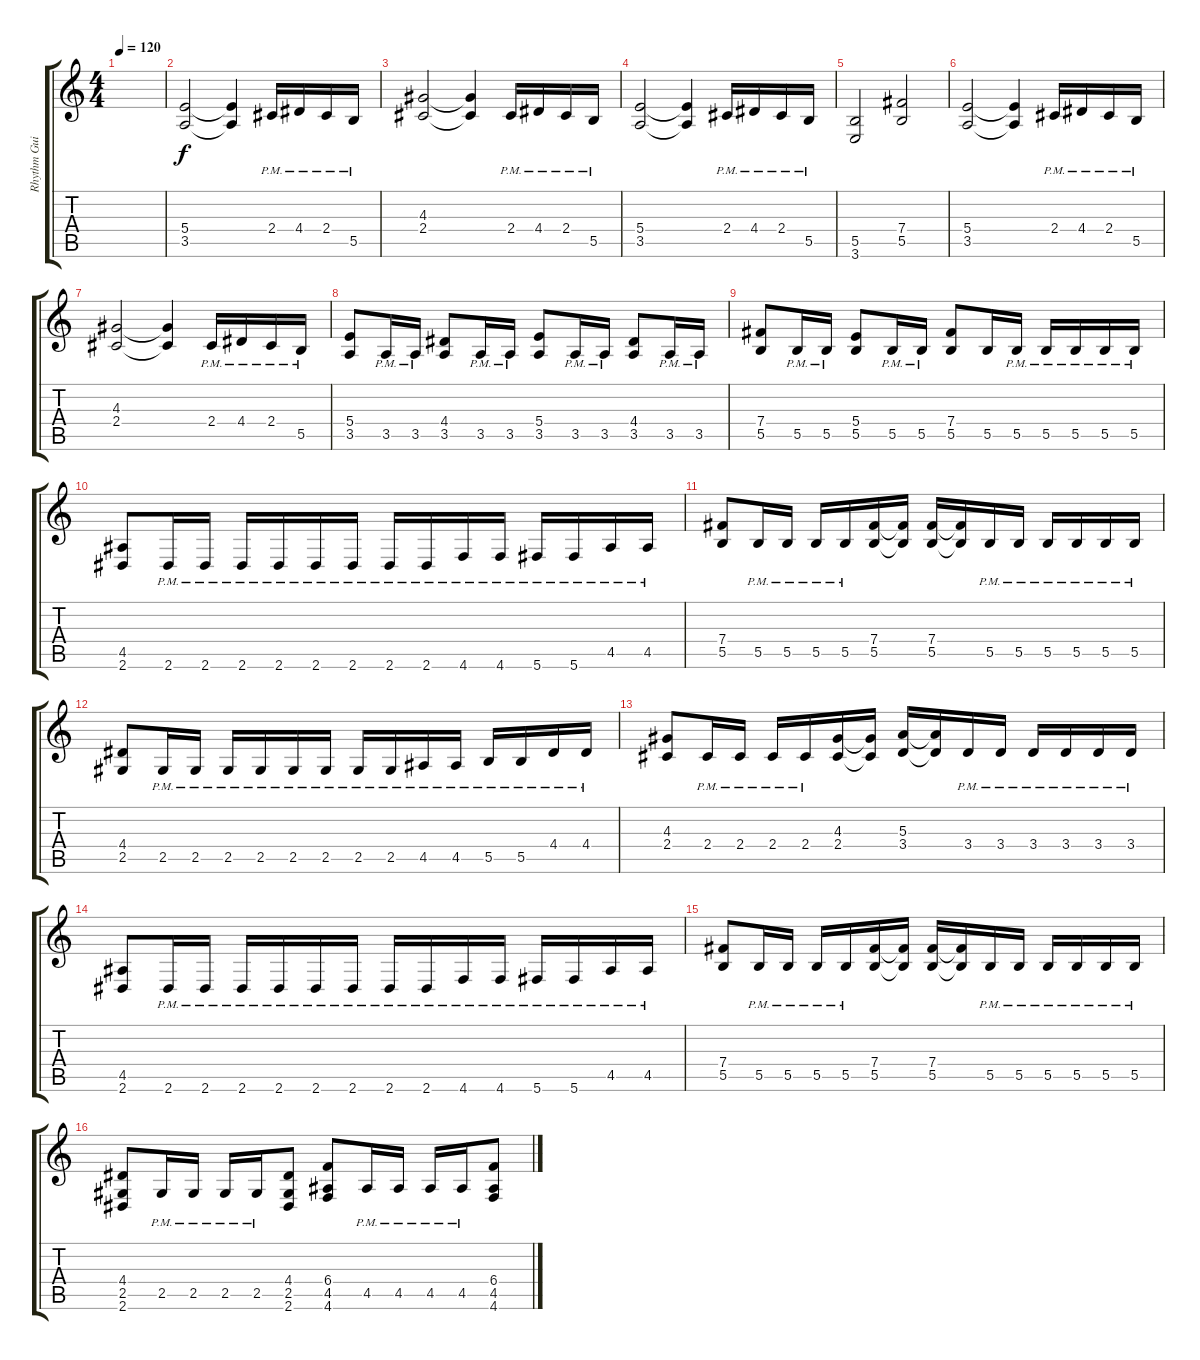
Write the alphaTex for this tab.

\track ("Rhythm Guitar" "Rhythm Gui") {instrument distortionguitar}
\staff {score tabs}
\tuning (Db4 Ab3 E3 B2 Gb2 Db2) {hide}
\ts (4 4)
\tempo 120
\clef g2
\ks c
|
(5.4 3.5).2 (5.4{t} 3.5{t}).4 2.4{pm}.16 4.4{pm}.16 2.4{pm}.16 5.5{pm}.16 |
(4.3 2.4).2 (4.3{t} 2.4{t}).4 2.4{pm}.16 4.4{pm}.16 2.4{pm}.16 5.5{pm}.16 |
(5.4 3.5).2 (5.4{t} 3.5{t}).4 2.4{pm}.16 4.4{pm}.16 2.4{pm}.16 5.5{pm}.16 |
(5.5 3.6).2 (7.4 5.5).2 |
(5.4 3.5).2 (5.4{t} 3.5{t}).4 2.4{pm}.16 4.4{pm}.16 2.4{pm}.16 5.5{pm}.16 |
(4.3 2.4).2 (4.3{t} 2.4{t}).4 2.4{pm}.16 4.4{pm}.16 2.4{pm}.16 5.5{pm}.16 |
(5.4 3.5).8 3.5{pm}.16 3.5{pm}.16 (4.4 3.5).8 3.5{pm}.16 3.5{pm}.16 (5.4 3.5).8 3.5{pm}.16 3.5{pm}.16 (4.4 3.5).8 3.5{pm}.16 3.5{pm}.16 |
(7.4 5.5).8 5.5{pm}.16 5.5{pm}.16 (5.4 5.5).8 5.5{pm}.16 5.5{pm}.16 (7.4 5.5).8 5.5.16 5.5{pm}.16 5.5{pm}.16 5.5{pm}.16 5.5{pm}.16 5.5{pm}.16 |
(4.5 2.6).8 2.6{pm}.16 2.6{pm}.16 2.6{pm}.16 2.6{pm}.16 2.6{pm}.16 2.6{pm}.16 2.6{pm}.16 2.6{pm}.16 4.6{pm}.16 4.6{pm}.16 5.6{pm}.16 5.6{pm}.16 4.5{pm}.16 4.5{pm}.16 |
(7.4 5.5).8 5.5{pm}.16 5.5{pm}.16 5.5{pm}.16 5.5{pm}.16 (7.4 5.5).16 (7.4{t} 5.5{t}).16 (7.4 5.5).16 (7.4{t} 5.5{t}).16 5.5{pm}.16 5.5{pm}.16 5.5{pm}.16 5.5{pm}.16 5.5{pm}.16 5.5{pm}.16 |
(4.4 2.5).8 2.5{pm}.16 2.5{pm}.16 2.5{pm}.16 2.5{pm}.16 2.5{pm}.16 2.5{pm}.16 2.5{pm}.16 2.5{pm}.16 4.5{pm}.16 4.5{pm}.16 5.5{pm}.16 5.5{pm}.16 4.4{pm}.16 4.4{pm}.16 |
(4.3 2.4).8 2.4{pm}.16 2.4{pm}.16 2.4{pm}.16 2.4{pm}.16 (4.3 2.4).16 (4.3{t} 2.4{t}).16 (5.3 3.4).16 (5.3{t} 3.4{t}).16 3.4{pm}.16 3.4{pm}.16 3.4{pm}.16 3.4{pm}.16 3.4{pm}.16 3.4{pm}.16 |
(4.5 2.6).8 2.6{pm}.16 2.6{pm}.16 2.6{pm}.16 2.6{pm}.16 2.6{pm}.16 2.6{pm}.16 2.6{pm}.16 2.6{pm}.16 4.6{pm}.16 4.6{pm}.16 5.6{pm}.16 5.6{pm}.16 4.5{pm}.16 4.5{pm}.16 |
(7.4 5.5).8 5.5{pm}.16 5.5{pm}.16 5.5{pm}.16 5.5{pm}.16 (7.4 5.5).16 (7.4{t} 5.5{t}).16 (7.4 5.5).16 (7.4{t} 5.5{t}).16 5.5{pm}.16 5.5{pm}.16 5.5{pm}.16 5.5{pm}.16 5.5{pm}.16 5.5{pm}.16 |
(4.4 2.5 2.6).8 2.5{pm}.16 2.5{pm}.16 2.5{pm}.16 2.5{pm}.16 (4.4 2.5 2.6).8 (6.4 4.5 4.6).8 4.5{pm}.16 4.5{pm}.16 4.5{pm}.16 4.5{pm}.16 (6.4 4.5 4.6).8
